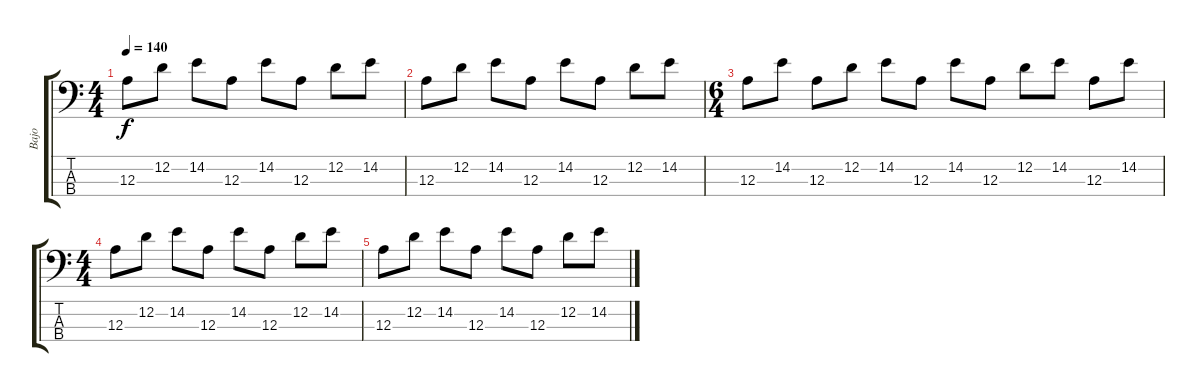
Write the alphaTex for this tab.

\track ("Bajo" "Bajo") {instrument electricbassfinger}
\staff {score tabs}
\tuning (G2 D2 A1 E1) {hide}
\ts (4 4)
\tempo 140
\clef f4
\ks c
12.3.8{dy f} 12.2.8 14.2.8 12.3.8 14.2.8 12.3.8 12.2.8 14.2.8 |
12.3.8 12.2.8 14.2.8 12.3.8 14.2.8 12.3.8 12.2.8 14.2.8 |
\ts (6 4)
12.3.8 14.2.8 12.3.8 12.2.8 14.2.8 12.3.8 14.2.8 12.3.8 12.2.8 14.2.8 12.3.8 14.2.8 |
\ts (4 4)
12.3.8 12.2.8 14.2.8 12.3.8 14.2.8 12.3.8 12.2.8 14.2.8 |
12.3.8 12.2.8 14.2.8 12.3.8 14.2.8 12.3.8 12.2.8 14.2.8
